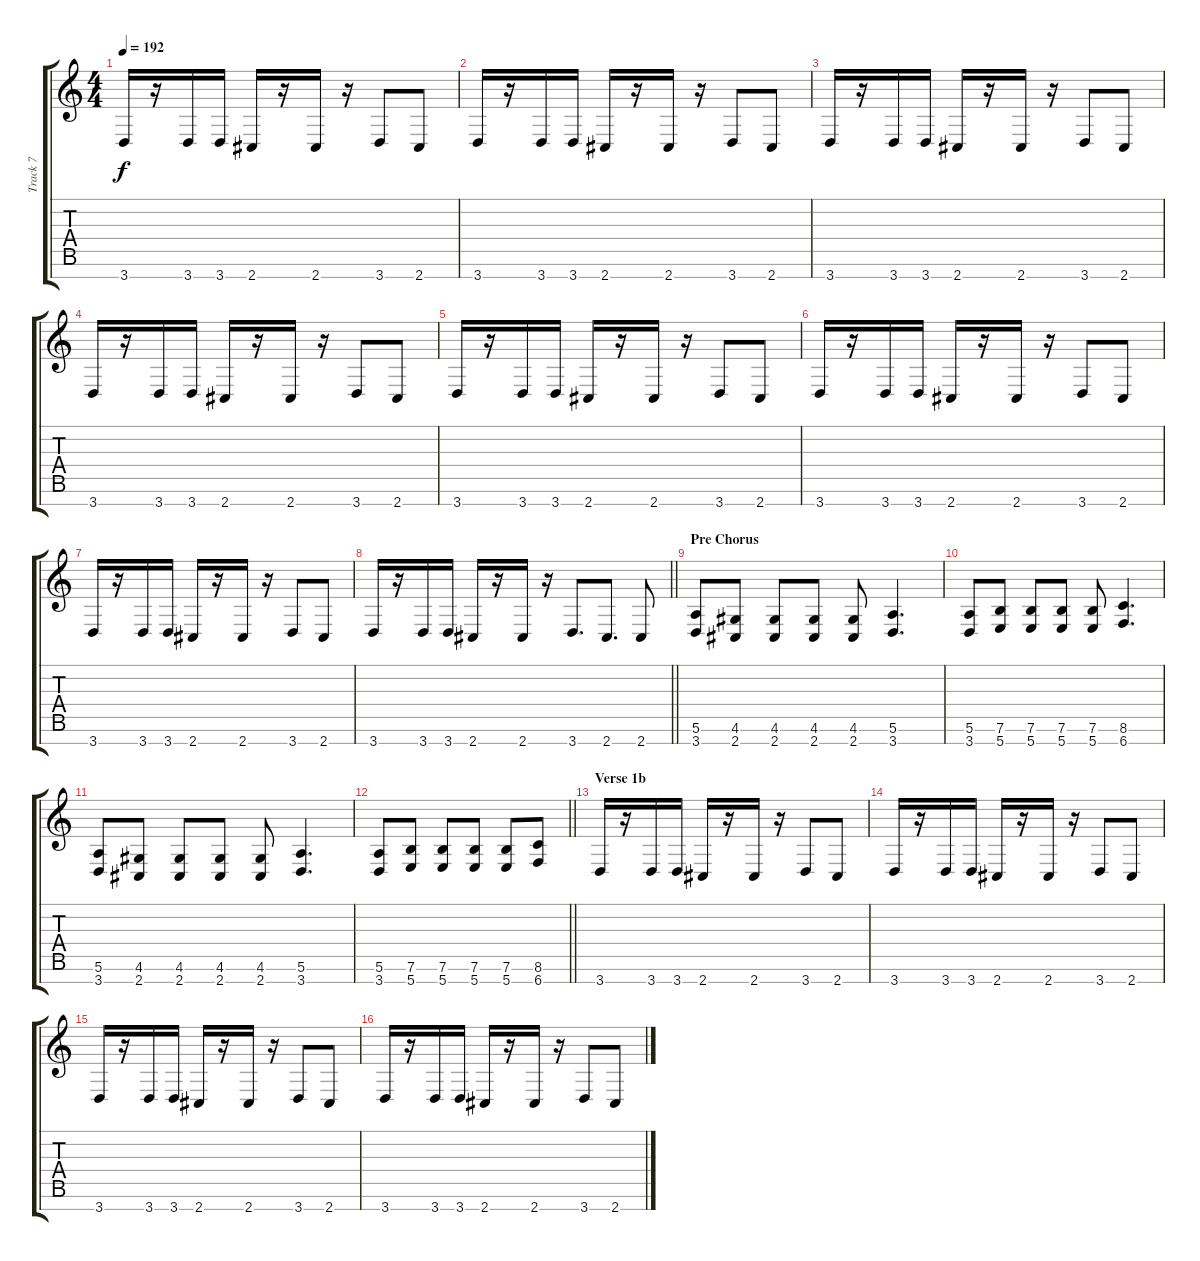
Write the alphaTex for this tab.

\track ("Track 7" "Track 7") {instrument distortionguitar}
\staff {score tabs}
\tuning (E4 B3 G3 D3 A2 E2 B1) {hide}
\ts (4 4)
\tempo 192
\clef g2
\ks c
3.7.16{dy f} r.16 3.7.16 3.7.16 2.7.16 r.16 2.7.16 r.16 3.7.8 2.7.8 |
3.7.16 r.16 3.7.16 3.7.16 2.7.16 r.16 2.7.16 r.16 3.7.8 2.7.8 |
3.7.16 r.16 3.7.16 3.7.16 2.7.16 r.16 2.7.16 r.16 3.7.8 2.7.8 |
3.7.16 r.16 3.7.16 3.7.16 2.7.16 r.16 2.7.16 r.16 3.7.8 2.7.8 |
3.7.16 r.16 3.7.16 3.7.16 2.7.16 r.16 2.7.16 r.16 3.7.8 2.7.8 |
3.7.16 r.16 3.7.16 3.7.16 2.7.16 r.16 2.7.16 r.16 3.7.8 2.7.8 |
3.7.16 r.16 3.7.16 3.7.16 2.7.16 r.16 2.7.16 r.16 3.7.8 2.7.8 |
\barLineRight lightlight
3.7.16 r.16 3.7.16 3.7.16 2.7.16 r.16 2.7.16 r.16 3.7.8{d} 2.7.8{d} 2.7.8 |
\section ("" "Pre Chorus")
(5.6 3.7).8 (4.6 2.7).8 (4.6 2.7).8 (4.6 2.7).8 (4.6 2.7).8 (5.6 3.7).4{d} |
(5.6 3.7).8 (7.6 5.7).8 (7.6 5.7).8 (7.6 5.7).8 (7.6 5.7).8 (8.6 6.7).4{d} |
(5.6 3.7).8 (4.6 2.7).8 (4.6 2.7).8 (4.6 2.7).8 (4.6 2.7).8 (5.6 3.7).4{d} |
\barLineRight lightlight
(5.6 3.7).8 (7.6 5.7).8 (7.6 5.7).8 (7.6 5.7).8 (7.6 5.7).8 (8.6 6.7).8 |
\section ("" "Verse 1b")
3.7.16 r.16 3.7.16 3.7.16 2.7.16 r.16 2.7.16 r.16 3.7.8 2.7.8 |
3.7.16 r.16 3.7.16 3.7.16 2.7.16 r.16 2.7.16 r.16 3.7.8 2.7.8 |
3.7.16 r.16 3.7.16 3.7.16 2.7.16 r.16 2.7.16 r.16 3.7.8 2.7.8 |
3.7.16 r.16 3.7.16 3.7.16 2.7.16 r.16 2.7.16 r.16 3.7.8 2.7.8
